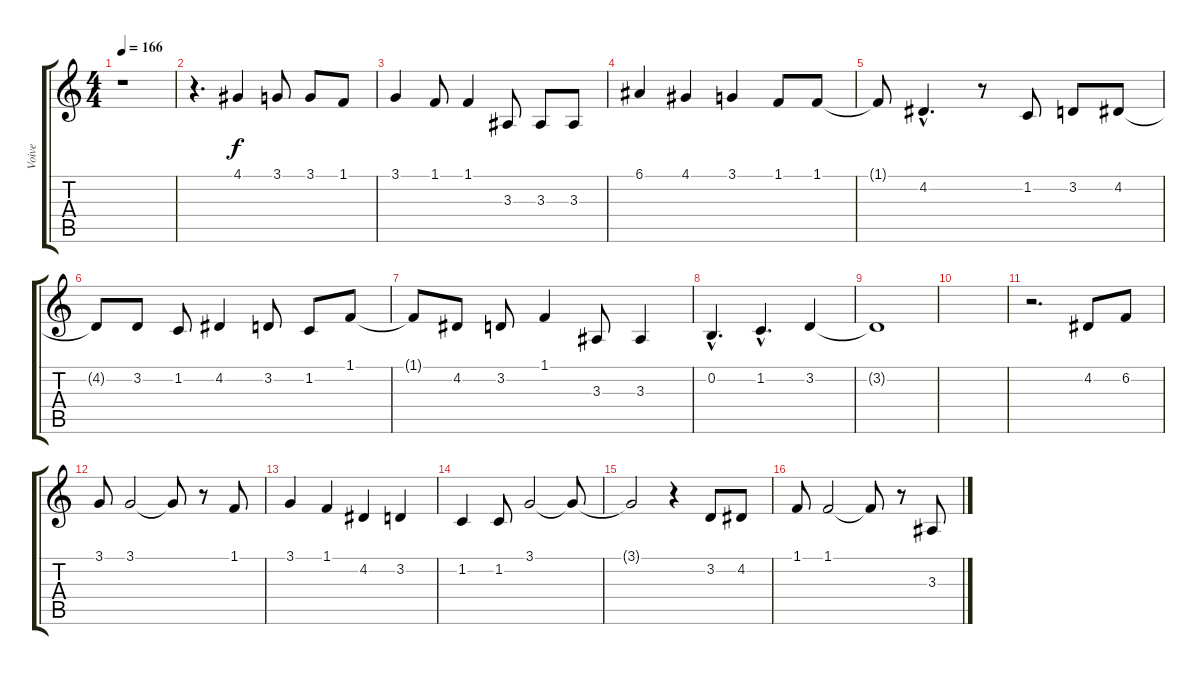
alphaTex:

\track ("Voive" "Voive") {instrument lead1square}
\staff {score tabs}
\tuning (E4 B3 G3 D3 A2 E2) {hide}
\ts (4 4)
\tempo 166
\clef g2
\ks c
r.1{dy f} |
r.4{d} 4.1.4 3.1.8 3.1.8 1.1.8 |
3.1.4 1.1.8 1.1.4 3.3.8 3.3.8 3.3.8 |
6.1.4 4.1.4 3.1.4 1.1.8 1.1.8 |
1.1{t}.8 4.2{hac}.4{d} r.8 1.2.8 3.2.8 4.2.8 |
4.2{t}.8 3.2.8 1.2.8 4.2.4 3.2.8 1.2.8 1.1.8 |
1.1{t}.8 4.2.8 3.2.8 1.1.4 3.3.8 3.3.4 |
0.2{hac}.4{d} 1.2{hac}.4{d} 3.2.4 |
3.2{t}.1 |
|
r.2{d} 4.2.8 6.2.8 |
3.1.8 3.1.2 3.1{t}.8 r.8 1.1.8 |
3.1.4 1.1.4 4.2.4 3.2.4 |
1.2.4 1.2.8 3.1.2 3.1{t}.8 |
3.1{t}.2 r.4 3.2.8 4.2.8 |
1.1.8 1.1.2 1.1{t}.8 r.8 3.3.8
